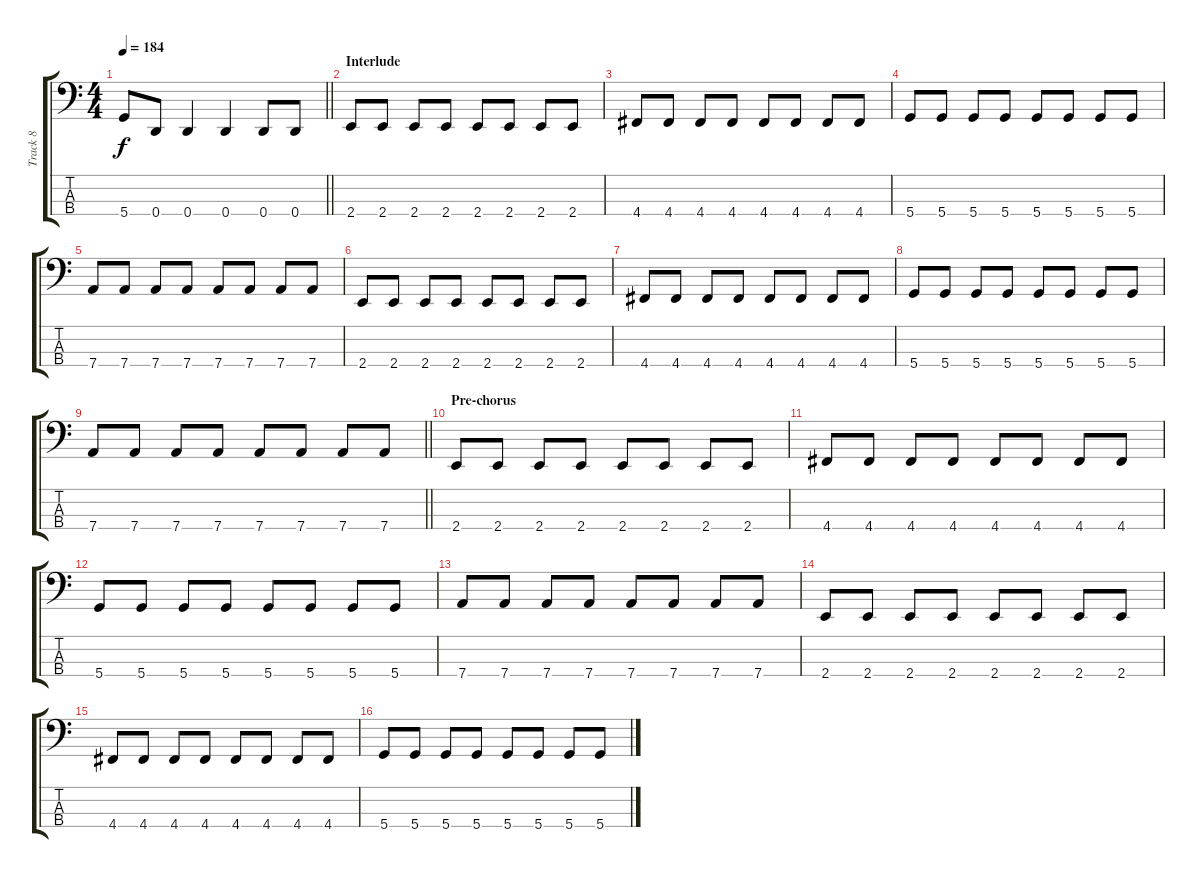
\track ("Track 8" "Track 8") {instrument electricbasspick}
\staff {score tabs}
\tuning (G2 D2 A1 D1) {hide}
\ts (4 4)
\tempo 184
\clef f4
\barLineRight lightlight
\ks c
5.4.8{dy f} 0.4.8 0.4.4 0.4.4 0.4.8 0.4.8 |
\section ("" "Interlude")
2.4.8 2.4.8 2.4.8 2.4.8 2.4.8 2.4.8 2.4.8 2.4.8 |
4.4.8 4.4.8 4.4.8 4.4.8 4.4.8 4.4.8 4.4.8 4.4.8 |
5.4.8 5.4.8 5.4.8 5.4.8 5.4.8 5.4.8 5.4.8 5.4.8 |
7.4.8 7.4.8 7.4.8 7.4.8 7.4.8 7.4.8 7.4.8 7.4.8 |
2.4.8 2.4.8 2.4.8 2.4.8 2.4.8 2.4.8 2.4.8 2.4.8 |
4.4.8 4.4.8 4.4.8 4.4.8 4.4.8 4.4.8 4.4.8 4.4.8 |
5.4.8 5.4.8 5.4.8 5.4.8 5.4.8 5.4.8 5.4.8 5.4.8 |
\barLineRight lightlight
7.4.8 7.4.8 7.4.8 7.4.8 7.4.8 7.4.8 7.4.8 7.4.8 |
\section ("" "Pre-chorus")
2.4.8 2.4.8 2.4.8 2.4.8 2.4.8 2.4.8 2.4.8 2.4.8 |
4.4.8 4.4.8 4.4.8 4.4.8 4.4.8 4.4.8 4.4.8 4.4.8 |
5.4.8 5.4.8 5.4.8 5.4.8 5.4.8 5.4.8 5.4.8 5.4.8 |
7.4.8 7.4.8 7.4.8 7.4.8 7.4.8 7.4.8 7.4.8 7.4.8 |
2.4.8 2.4.8 2.4.8 2.4.8 2.4.8 2.4.8 2.4.8 2.4.8 |
4.4.8 4.4.8 4.4.8 4.4.8 4.4.8 4.4.8 4.4.8 4.4.8 |
5.4.8 5.4.8 5.4.8 5.4.8 5.4.8 5.4.8 5.4.8 5.4.8
